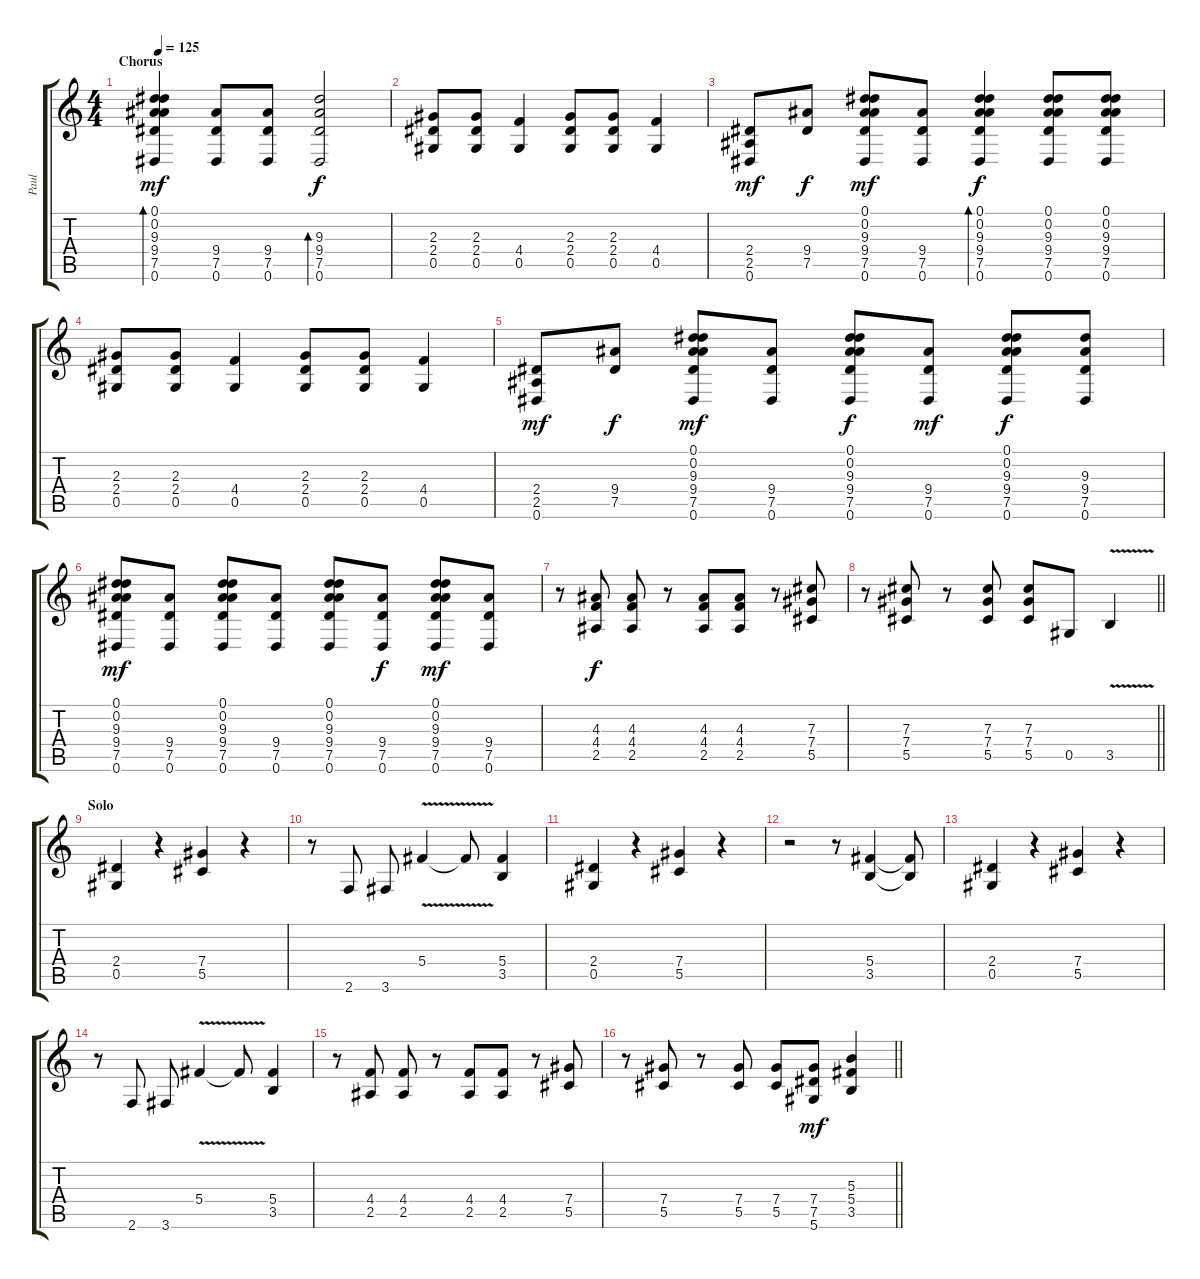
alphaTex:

\track ("Paul" "Paul") {instrument distortionguitar}
\staff {score tabs}
\tuning (Eb4 Bb3 Gb3 Db3 Ab2 Eb2) {hide}
\ts (4 4)
\section ("" "Chorus")
\tempo 125
\clef g2
\ks c
(0.1 0.2 9.3 9.4 7.5 0.6).4{bd 120 dy mf} (9.4 7.5 0.6).8 (9.4 7.5 0.6).8 (9.3 9.4 7.5 0.6).2{bd 120 dy f} |
(2.3 2.4 0.5).8 (2.3 2.4 0.5).8 (4.4 0.5).4 (2.3 2.4 0.5).8 (2.3 2.4 0.5).8 (4.4 0.5).4 |
(2.4 2.5 0.6).8{dy mf} (9.4 7.5).8{dy f} (0.1 0.2 9.3 9.4 7.5 0.6).8{dy mf} (9.4 7.5 0.6).8 (0.1 0.2 9.3 9.4 7.5 0.6).4{bd 120 dy f} (0.1 0.2 9.3 9.4 7.5 0.6).8 (0.1 0.2 9.3 9.4 7.5 0.6).8 |
(2.3 2.4 0.5).8 (2.3 2.4 0.5).8 (4.4 0.5).4 (2.3 2.4 0.5).8 (2.3 2.4 0.5).8 (4.4 0.5).4 |
(2.4 2.5 0.6).8{dy mf volume 10} (9.4 7.5).8{dy f} (0.1 0.2 9.3 9.4 7.5 0.6).8{dy mf} (9.4 7.5 0.6).8 (0.1 0.2 9.3 9.4 7.5 0.6).8{dy f} (9.4 7.5 0.6).8{dy mf} (0.1 0.2 9.3 9.4 7.5 0.6).8{dy f} (9.3 9.4 7.5 0.6).8 |
(0.1 0.2 9.3 9.4 7.5 0.6).8{dy mf} (9.4 7.5 0.6).8 (0.1 0.2 9.3 9.4 7.5 0.6).8 (9.4 7.5 0.6).8 (0.1 0.2 9.3 9.4 7.5 0.6).8 (9.4 7.5 0.6).8{dy f} (0.1 0.2 9.3 9.4 7.5 0.6).8{dy mf} (9.4 7.5 0.6).8 |
r.8{volume 8} (4.3 4.4 2.5).8{dy f} (4.3 4.4 2.5).8 r.8 (4.3 4.4 2.5).8 (4.3 4.4 2.5).8 r.8 (7.3 7.4 5.5).8 |
\barLineRight lightlight
r.8 (7.3 7.4 5.5).8 r.8 (7.3 7.4 5.5).8 (7.3 7.4 5.5).8 0.5.8 3.5{v}.4 |
\section ("" "Solo")
(2.4 0.5).4{volume 10} r.4 (7.4 5.5).4 r.4 |
r.8 2.6.8 3.6.8 5.4{v}.4 5.4{t}.8 (5.4 3.5).4 |
(2.4 0.5).4 r.4 (7.4 5.5).4 r.4 |
r.2 r.8 (5.4 3.5).4 (5.4{t} 3.5{t}).8 |
(2.4 0.5).4 r.4 (7.4 5.5).4 r.4 |
r.8 2.6.8 3.6.8 5.4{v}.4 5.4{t}.8 (5.4 3.5).4 |
r.8 (4.4 2.5).8 (4.4 2.5).8 r.8 (4.4 2.5).8 (4.4 2.5).8 r.8 (7.4 5.5).8 |
\barLineRight lightlight
r.8 (7.4 5.5).8 r.8 (7.4 5.5).8 (7.4 5.5).8 (7.4 7.5 5.6).8{dy mf} (5.3 5.4 3.5).4
